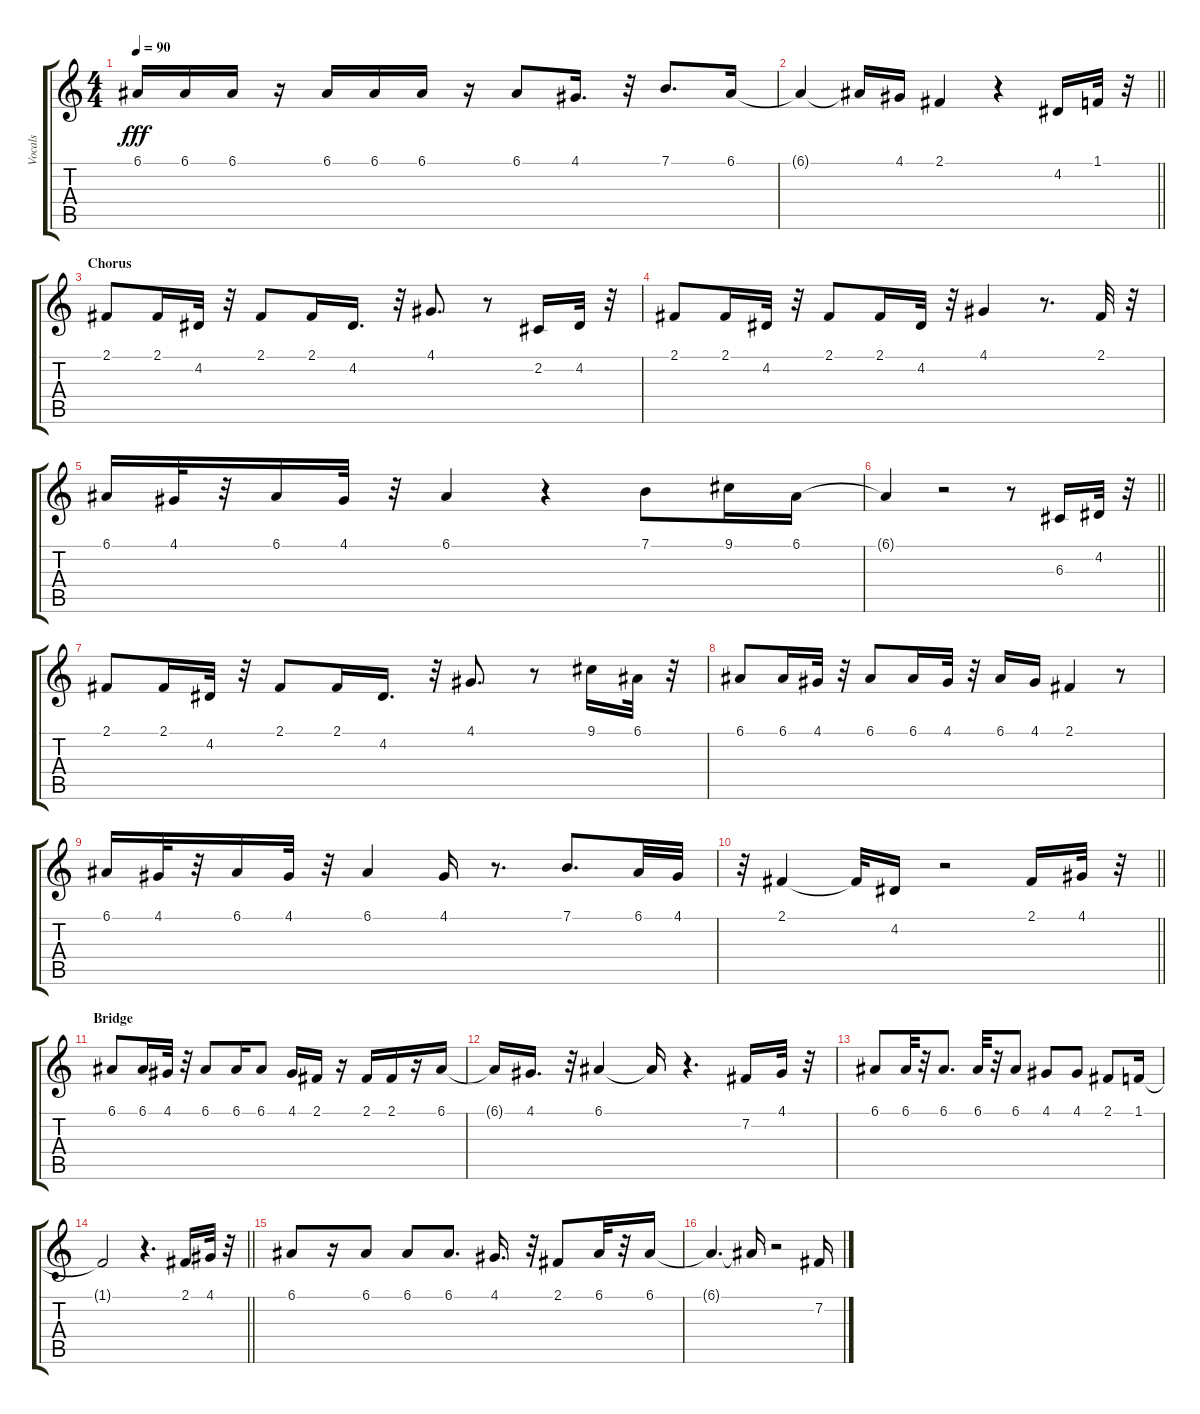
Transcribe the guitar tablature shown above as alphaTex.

\track ("Vocals" "Vocals") {instrument accordion}
\staff {score tabs}
\tuning (E4 B3 G3 D3 A2 E2) {hide}
\ts (4 4)
\tempo 90
\clef g2
\ks c
6.1.16{dy fff} 6.1.16 6.1.16 r.16 6.1.16 6.1.16 6.1.16 r.16 6.1.8 4.1.16{d} r.32 7.1.8{d} 6.1.16 |
\barLineRight lightlight
6.1{t}.4 6.1{t}.16 4.1.16 2.1.4 r.4 4.2.16 1.1.32 r.32 |
\section ("" "Chorus")
2.1.8 2.1.16 4.2.32 r.32 2.1.8 2.1.16 4.2.16{d} r.32 4.1.8{d} r.8 2.2.16 4.2.32 r.32 |
2.1.8 2.1.16 4.2.32 r.32 2.1.8 2.1.16 4.2.32 r.32 4.1.4 r.8{d} 2.1.32 r.32 |
6.1.16 4.1.32 r.32 6.1.16 4.1.32 r.32 6.1.4 r.4 7.1.8 9.1.16 6.1.16 |
\barLineRight lightlight
6.1{t}.4 r.2 r.8 6.3.16 4.2.32 r.32 |
2.1.8 2.1.16 4.2.32 r.32 2.1.8 2.1.16 4.2.16{d} r.32 4.1.8{d} r.8 9.1.16 6.1.32 r.32 |
6.1.8 6.1.16 4.1.32 r.32 6.1.8 6.1.16 4.1.32 r.32 6.1.16 4.1.16 2.1.4 r.8 |
6.1.16 4.1.32 r.32 6.1.16 4.1.32 r.32 6.1.4 4.1.16 r.8{d} 7.1.8{d} 6.1.32 4.1.32 |
\barLineRight lightlight
r.32 2.1.4 2.1{t}.32 4.2.16 r.2 2.1.16 4.1.32 r.32 |
\section ("" "Bridge")
6.1.8 6.1.16 4.1.32 r.32 6.1.8 6.1.16 6.1.8 4.1.16 2.1.16 r.16 2.1.16 2.1.16 r.16 6.1.16 |
6.1{t}.16 4.1.16{d} r.32 6.1.4 6.1{t}.16 r.4{d} 7.2.16 4.1.32 r.32 |
6.1.8 6.1.32 r.32 6.1.8{d} 6.1.32 r.32 6.1.8 4.1.8 4.1.8 2.1.8 1.1.16 |
\barLineRight lightlight
1.1{t}.2 r.4{d} 2.1.16 4.1.32 r.32 |
6.1.8 r.16 6.1.8 6.1.8 6.1.8{d} 4.1.16{d} r.32 2.1.8 6.1.32 r.32 6.1.16 |
6.1{t}.4{d} 6.1{t}.16 r.2 7.2.16
